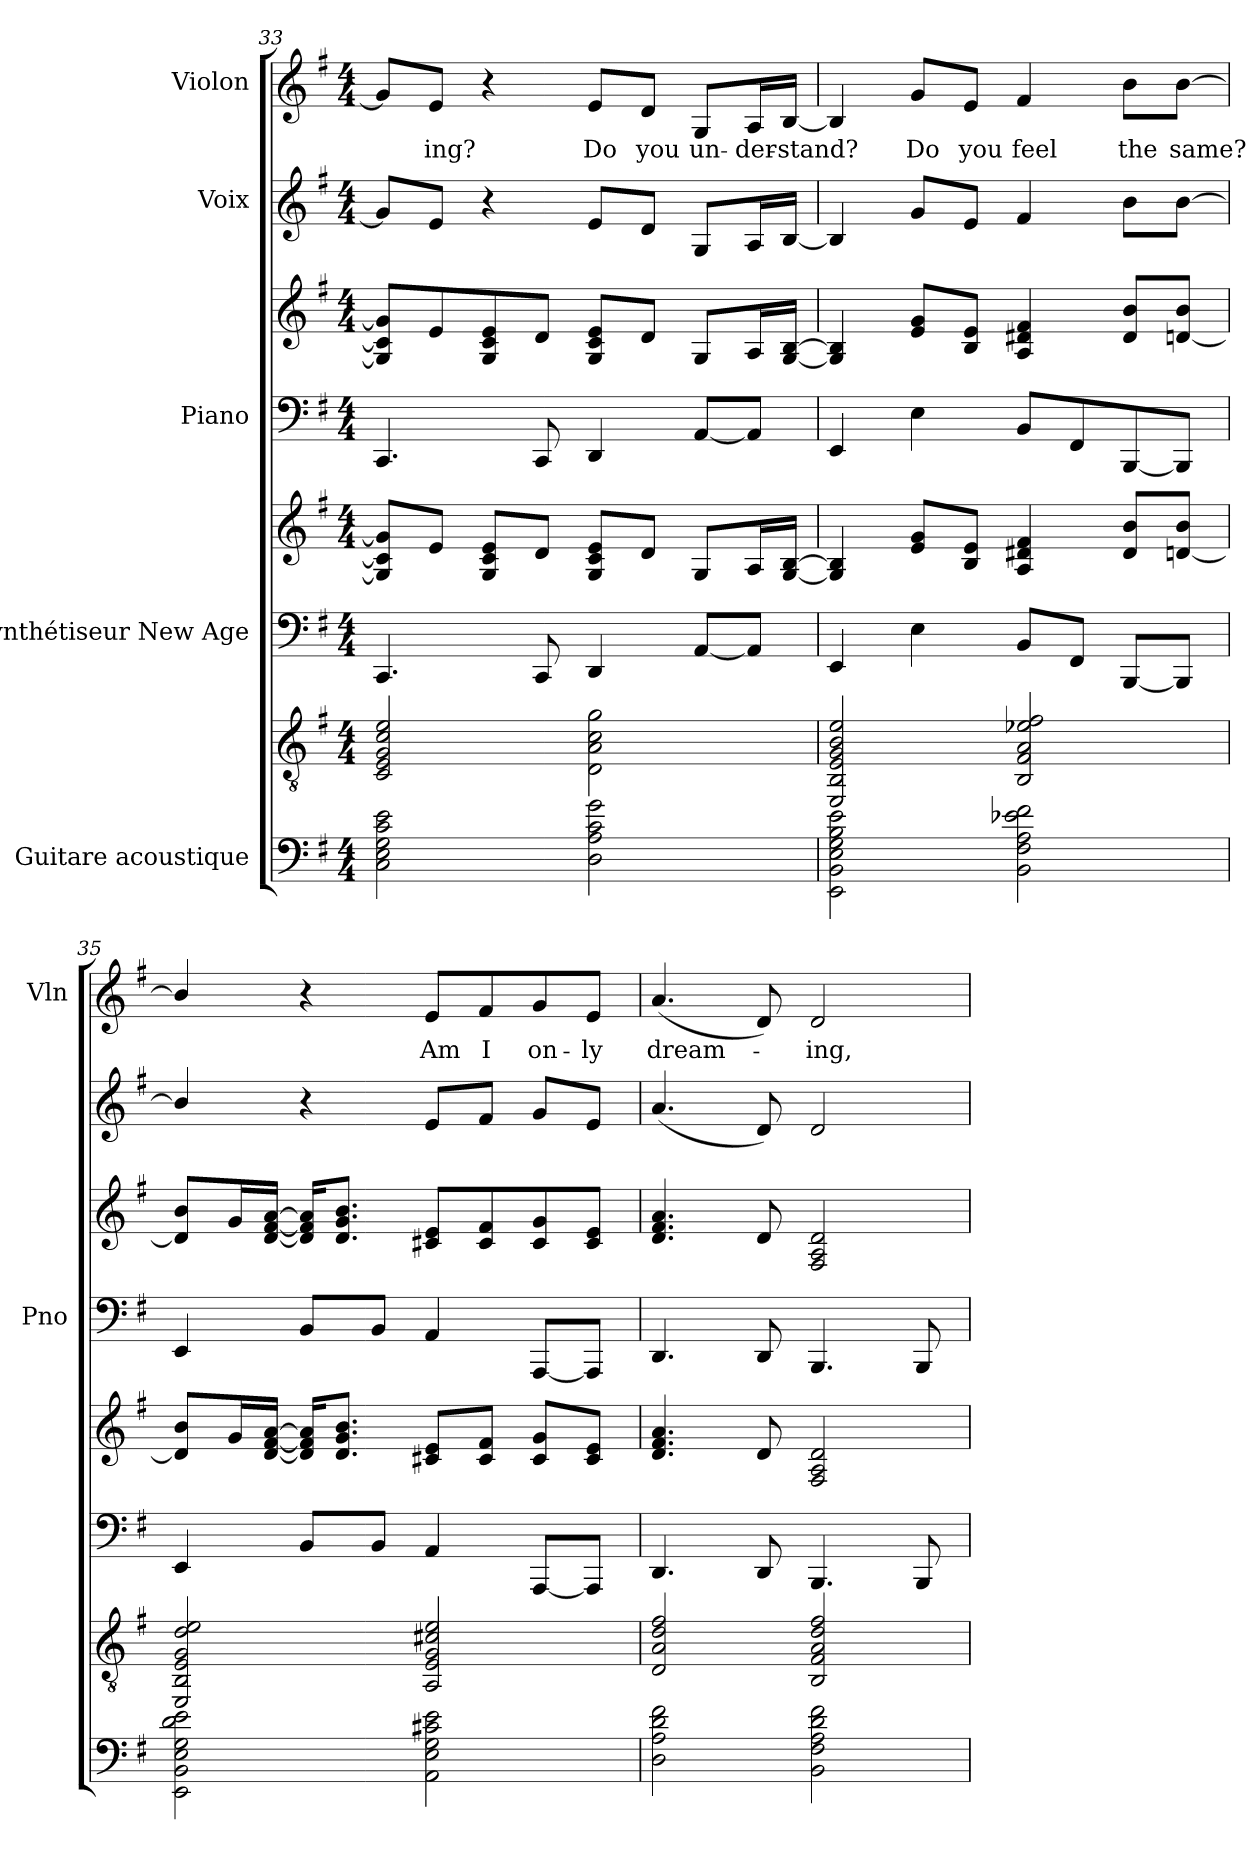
**kern	**kern	**kern	**kern	**kern	**kern	**kern	**kern	**text
*part5	*part5	*part4	*part4	*part3	*part3	*part2	*part1	*part1
*staff8	*staff7	*staff6	*staff5	*staff4	*staff3	*staff2	*staff1	*staff1
*I"Guitare acoustique	*	*I"Synthétiseur New Age	*	*I"Piano	*	*I"Voix	*I"Violon	*
*	*	*	*	*I'Pno	*	*	*I'Vln	*
!!LO:LB:g=z
*	*clefGv2	*clefF4	*clefG2	*clefF4	*clefG2	*clefG2	*clefG2	*
*k[f#]	*k[f#]	*k[f#]	*k[f#]	*k[f#]	*k[f#]	*k[f#]	*k[f#]	*
*M4/4	*M4/4	*M4/4	*M4/4	*M4/4	*M4/4	*M4/4	*M4/4	*
=33	=33	=33	=33	=33	=33	=33	=33	=33
2C 2E 2G 2c 2e	2C/ 2E/ 2G/ 2c/ 2e/	4.CC/	8G]/ 8c]/ 8g]/L	4.CC/	8G/] 8c/] 8g/]L	8g/L]	8g/L]	.
!	!	!	!	!	!	!	!	!LO:LY:b
.	.	.	8e/J	.	8e/	8e/J	8e/J	-ing?
.	.	.	8G/ 8c/ 8e/L	.	8G/ 8c/ 8e/	4r	4r	.
.	.	8CC/	8d/J	8CC/	8d/J	.	.	.
!	!	!	!	!	!	!	!	!LO:LY:b
2D 2A 2c 2g	2D\ 2A\ 2c\ 2g\	4DD/	8G/ 8c/ 8e/L	4DD/	8G/ 8c/ 8e/L	8e/L	8e/L	Do
!	!	!	!	!	!	!	!	!LO:LY:b
.	.	.	8d/J	.	8d/J	8d/J	8d/J	you
!	!	!	!	!	!	!	!	!LO:LY:b
.	.	[8AA/L	8G/L	[8AA/L	8G/L	8G/L	8G/L	un-
!	!	!	!	!	!	!	!	!LO:LY:b
.	.	8AA/J]	16A/L	8AA/J]	16A/L	16A/L	16A/L	-der-
!	!	!	!	!	!	!	!	!LO:LY:b
.	.	.	[16G/ [16B/JJ	.	[16G/ [16B/JJ	[16B/JJ	[16B/JJ	-stand?
=34	=34	=34	=34	=34	=34	=34	=34	=34
2EE 2BB 2E 2G 2B 2e	2EE/ 2BB/ 2E/ 2G/ 2B/ 2e/	4EE/	4G/] 4B/]	4EE/	4G/] 4B/]	4B/]	4B/]	.
!	!	!	!	!	!	!	!	!LO:LY:b
.	.	4E\	8e/ 8g/L	4E\	8e/ 8g/L	8g/L	8g/L	Do
!	!	!	!	!	!	!	!	!LO:LY:b
.	.	.	8B/ 8e/J	.	8B/ 8e/J	8e/J	8e/J	you
!	!	!	!	!	!	!	!	!LO:LY:b
2BB 2F# 2A 2e-X 2f#	2BB/ 2F#/ 2A/ 2e-X/ 2f#/	8BB/L	4A/ 4d#X/ 4f#/	8BB/L	4A/ 4d#X/ 4f#/	4f#/	4f#/	feel
.	.	8FF#/J	.	8FF#/	.	.	.	.
!	!	!	!	!	!	!	!	!LO:LY:b
.	.	[8BBB/L	8d#/ 8b/L	[8BBB/	8d#/ 8b/L	8b\L	8b\L	the
!	!	!	!	!	!	!	!	!LO:LY:b
.	.	8BBB/J]	[8dn/ 8b/J	8BBB/J]	[8dn/ 8b/J	[8b\J	[8b\J	same?
=35	=35	=35	=35	=35	=35	=35	=35	=35
2EE 2BB 2E 2G 2d 2e	2EE/ 2BB/ 2E/ 2G/ 2d/ 2e/	4EE/	8d]/ 8b/L	4EE/	8d/] 8b/L	4b/]	4b/]	.
.	.	.	16g/L	.	16g/L	.	.	.
.	.	.	[16d/ [16f#/ [16a/JJ	.	[16d/ [16f#/ [16a/JJ	.	.	.
.	.	8BB/L	16d]/ 16f#]/ 16a]/KL	8BB/L	16d/] 16f#/] 16a/]KL	4r	4r	.
.	.	.	8.d/ 8.g/ 8.b/J	.	8.d/ 8.g/ 8.b/J	.	.	.
.	.	8BB/J	.	8BB/J	.	.	.	.
!	!	!	!	!	!	!	!	!LO:LY:b
2AA 2E 2G 2c#X 2e	2AA/ 2E/ 2G/ 2c#X/ 2e/	4AA/	8c#X/ 8e/L	4AA/	8c#X/ 8e/L	8e/L	8e/L	Am
!	!	!	!	!	!	!	!	!LO:LY:b
.	.	.	8c#/ 8f#/J	.	8c#/ 8f#/	8f#/J	8f#/	I
!	!	!	!	!	!	!	!	!LO:LY:b
.	.	[8AAA/L	8c#/ 8g/L	[8AAA/L	8c#/ 8g/	8g/L	8g/	on-
!	!	!	!	!	!	!	!	!LO:LY:b
.	.	8AAA/J]	8c#/ 8e/J	8AAA/J]	8c#/ 8e/J	8e/J	8e/J	-ly
!!LO:PB:g=z
=36	=36	=36	=36	=36	=36	=36	=36	=36
!	!	!	!	!	!	!	!	!LO:LY:b
2D 2A 2d 2f#	2D/ 2A/ 2d/ 2f#/	4.DD/	4.d/ 4.f#/ 4.a/	4.DD/	4.d/ 4.f#/ 4.a/	(<4.a/	(<4.a/	dream-
.	.	8DD/	8d/	8DD/	8d/	8d/)	8d/)	.
!	!	!	!	!	!	!	!	!LO:LY:b
2BB 2F# 2A 2d 2f#	2BB/ 2F#/ 2A/ 2d/ 2f#/	4.BBB/	2F#/ 2A/ 2d/	4.BBB/	2F#/ 2A/ 2d/	2d/	2d/	-ing,
.	.	8BBB/	.	8BBB/	.	.	.	.
=	=	=	=	=	=	=	=	=
*-	*-	*-	*-	*-	*-	*-	*-	*-
